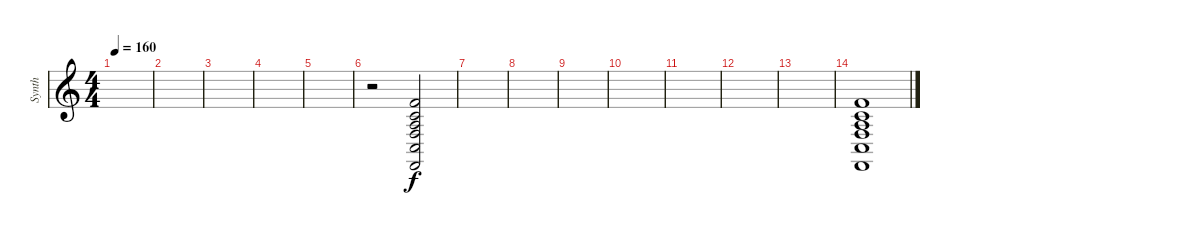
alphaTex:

\track ("Synth" "Synth") {instrument reversecymbal}
\staff {score}
\tuning (E4 B3 G3 D3 A2 E2) {hide}
\ts (4 4)
\tempo 160
\clef g2
\ks c
|
|
|
|
|
r.2 (1.1 1.2 2.3 3.4 3.5 1.6).2 |
|
|
|
|
|
|
|
(1.1 1.2 2.3 3.4 3.5 1.6).1
